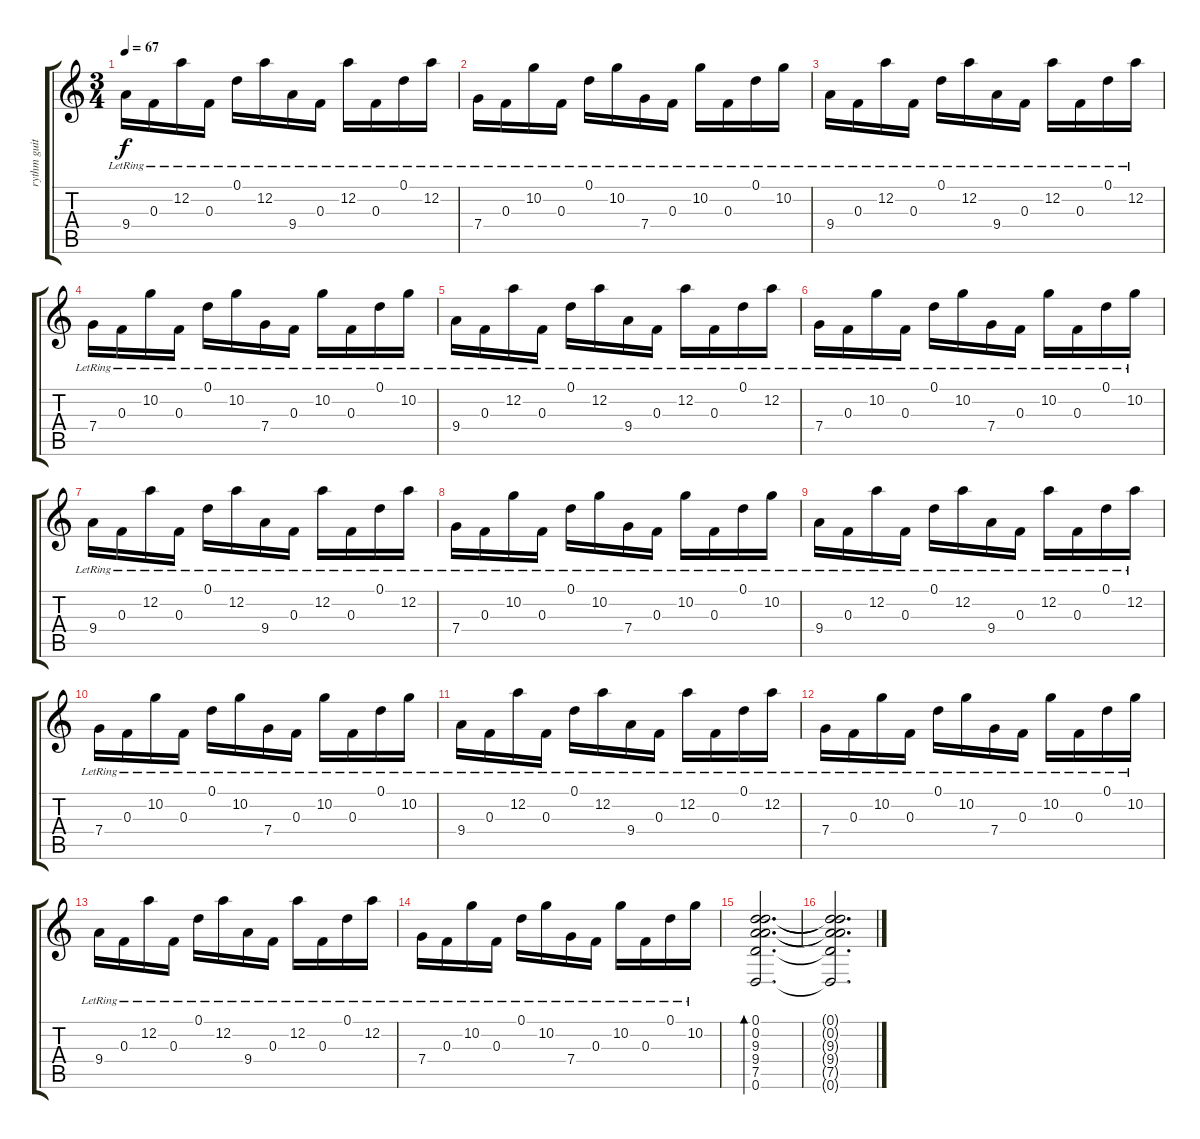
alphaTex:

\track ("rythm guitar (clean)" "rythm guit") {instrument electricguitarjazz}
\staff {score tabs}
\tuning (D4 A3 F3 C3 G2 D2) {hide}
\ts (3 4)
\tempo 67
\clef g2
\ks c
9.4{lr}.16{dy f} 0.3{lr}.16 12.2{lr}.16 0.3{lr}.16 0.1{lr}.16 12.2{lr}.16 9.4{lr}.16 0.3{lr}.16 12.2{lr}.16 0.3{lr}.16 0.1{lr}.16 12.2{lr}.16 |
7.4{lr}.16 0.3{lr}.16 10.2{lr}.16 0.3{lr}.16 0.1{lr}.16 10.2{lr}.16 7.4{lr}.16 0.3{lr}.16 10.2{lr}.16 0.3{lr}.16 0.1{lr}.16 10.2{lr}.16 |
9.4{lr}.16 0.3{lr}.16 12.2{lr}.16 0.3{lr}.16 0.1{lr}.16 12.2{lr}.16 9.4{lr}.16 0.3{lr}.16 12.2{lr}.16 0.3{lr}.16 0.1{lr}.16 12.2{lr}.16 |
7.4{lr}.16 0.3{lr}.16 10.2{lr}.16 0.3{lr}.16 0.1{lr}.16 10.2{lr}.16 7.4{lr}.16 0.3{lr}.16 10.2{lr}.16 0.3{lr}.16 0.1{lr}.16 10.2{lr}.16 |
9.4{lr}.16 0.3{lr}.16 12.2{lr}.16 0.3{lr}.16 0.1{lr}.16 12.2{lr}.16 9.4{lr}.16 0.3{lr}.16 12.2{lr}.16 0.3{lr}.16 0.1{lr}.16 12.2{lr}.16 |
7.4{lr}.16 0.3{lr}.16 10.2{lr}.16 0.3{lr}.16 0.1{lr}.16 10.2{lr}.16 7.4{lr}.16 0.3{lr}.16 10.2{lr}.16 0.3{lr}.16 0.1{lr}.16 10.2{lr}.16 |
9.4{lr}.16 0.3{lr}.16 12.2{lr}.16 0.3{lr}.16 0.1{lr}.16 12.2{lr}.16 9.4{lr}.16 0.3{lr}.16 12.2{lr}.16 0.3{lr}.16 0.1{lr}.16 12.2{lr}.16 |
7.4{lr}.16 0.3{lr}.16 10.2{lr}.16 0.3{lr}.16 0.1{lr}.16 10.2{lr}.16 7.4{lr}.16 0.3{lr}.16 10.2{lr}.16 0.3{lr}.16 0.1{lr}.16 10.2{lr}.16 |
9.4{lr}.16 0.3{lr}.16 12.2{lr}.16 0.3{lr}.16 0.1{lr}.16 12.2{lr}.16 9.4{lr}.16 0.3{lr}.16 12.2{lr}.16 0.3{lr}.16 0.1{lr}.16 12.2{lr}.16 |
7.4{lr}.16 0.3{lr}.16 10.2{lr}.16 0.3{lr}.16 0.1{lr}.16 10.2{lr}.16 7.4{lr}.16 0.3{lr}.16 10.2{lr}.16 0.3{lr}.16 0.1{lr}.16 10.2{lr}.16 |
9.4{lr}.16 0.3{lr}.16 12.2{lr}.16 0.3{lr}.16 0.1{lr}.16 12.2{lr}.16 9.4{lr}.16 0.3{lr}.16 12.2{lr}.16 0.3{lr}.16 0.1{lr}.16 12.2{lr}.16 |
7.4{lr}.16 0.3{lr}.16 10.2{lr}.16 0.3{lr}.16 0.1{lr}.16 10.2{lr}.16 7.4{lr}.16 0.3{lr}.16 10.2{lr}.16 0.3{lr}.16 0.1{lr}.16 10.2{lr}.16 |
9.4{lr}.16 0.3{lr}.16 12.2{lr}.16 0.3{lr}.16 0.1{lr}.16 12.2{lr}.16 9.4{lr}.16 0.3{lr}.16 12.2{lr}.16 0.3{lr}.16 0.1{lr}.16 12.2{lr}.16 |
7.4{lr}.16 0.3{lr}.16 10.2{lr}.16 0.3{lr}.16 0.1{lr}.16 10.2{lr}.16 7.4{lr}.16 0.3{lr}.16 10.2{lr}.16 0.3{lr}.16 0.1{lr}.16 10.2{lr}.16 |
(0.1 0.2 9.3 9.4 7.5 0.6).2{d bd 120} |
(0.1{t} 0.2{t} 9.3{t} 9.4{t} 7.5{t} 0.6{t}).2{d}
